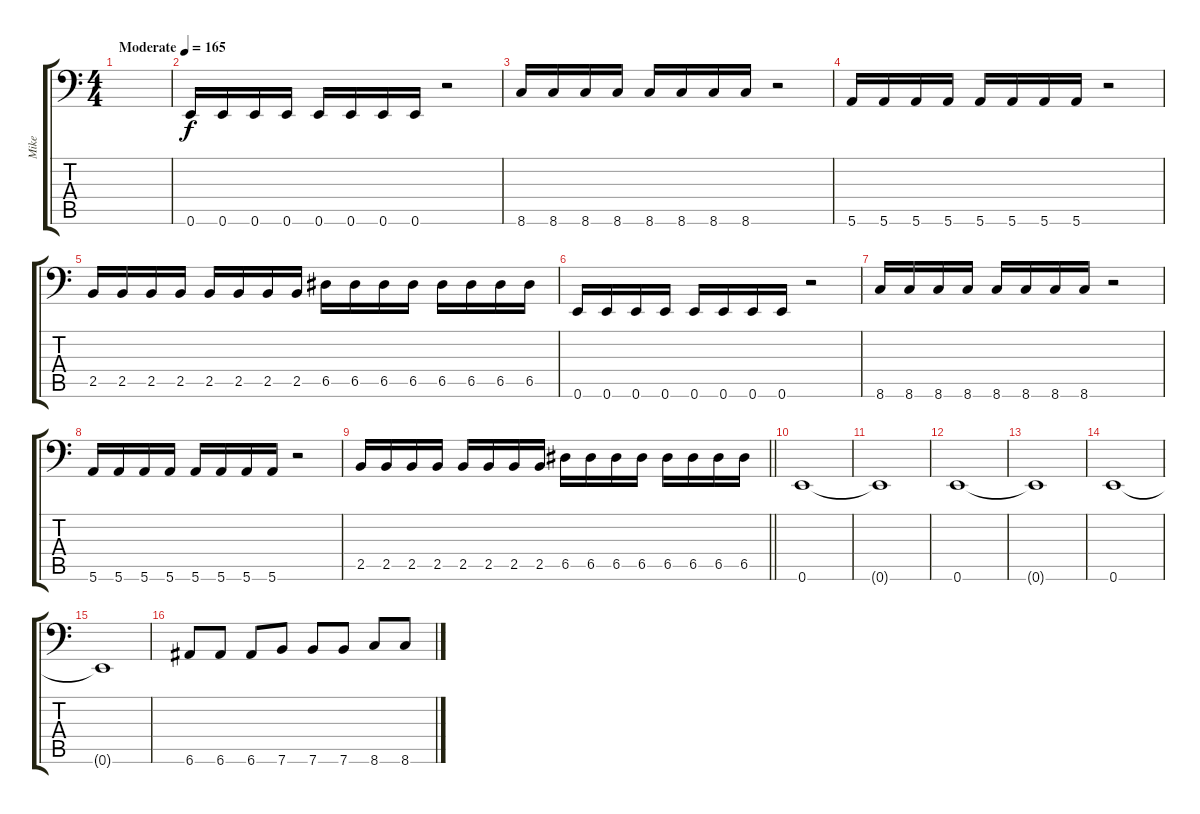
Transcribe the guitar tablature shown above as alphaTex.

\track ("Mike" "Mike") {mute instrument electricbasspick}
\staff {score tabs}
\tuning (E3 B2 G2 D2 A1 E1) {hide}
\ts (4 4)
\tempo (165 "Moderate")
\clef f4
\ks c
|
0.6.16 0.6.16 0.6.16 0.6.16 0.6.16 0.6.16 0.6.16 0.6.16 r.2 |
8.6.16 8.6.16 8.6.16 8.6.16 8.6.16 8.6.16 8.6.16 8.6.16 r.2 |
5.6.16 5.6.16 5.6.16 5.6.16 5.6.16 5.6.16 5.6.16 5.6.16 r.2 |
2.5.16 2.5.16 2.5.16 2.5.16 2.5.16 2.5.16 2.5.16 2.5.16 6.5.16 6.5.16 6.5.16 6.5.16 6.5.16 6.5.16 6.5.16 6.5.16 |
0.6.16 0.6.16 0.6.16 0.6.16 0.6.16 0.6.16 0.6.16 0.6.16 r.2 |
8.6.16 8.6.16 8.6.16 8.6.16 8.6.16 8.6.16 8.6.16 8.6.16 r.2 |
5.6.16 5.6.16 5.6.16 5.6.16 5.6.16 5.6.16 5.6.16 5.6.16 r.2 |
\barLineRight lightlight
2.5.16 2.5.16 2.5.16 2.5.16 2.5.16 2.5.16 2.5.16 2.5.16 6.5.16 6.5.16 6.5.16 6.5.16 6.5.16 6.5.16 6.5.16 6.5.16 |
0.6.1 |
0.6{t}.1 |
0.6.1 |
0.6{t}.1 |
0.6.1 |
0.6{t}.1 |
6.6.8 6.6.8 6.6.8 7.6.8 7.6.8 7.6.8 8.6.8 8.6.8
